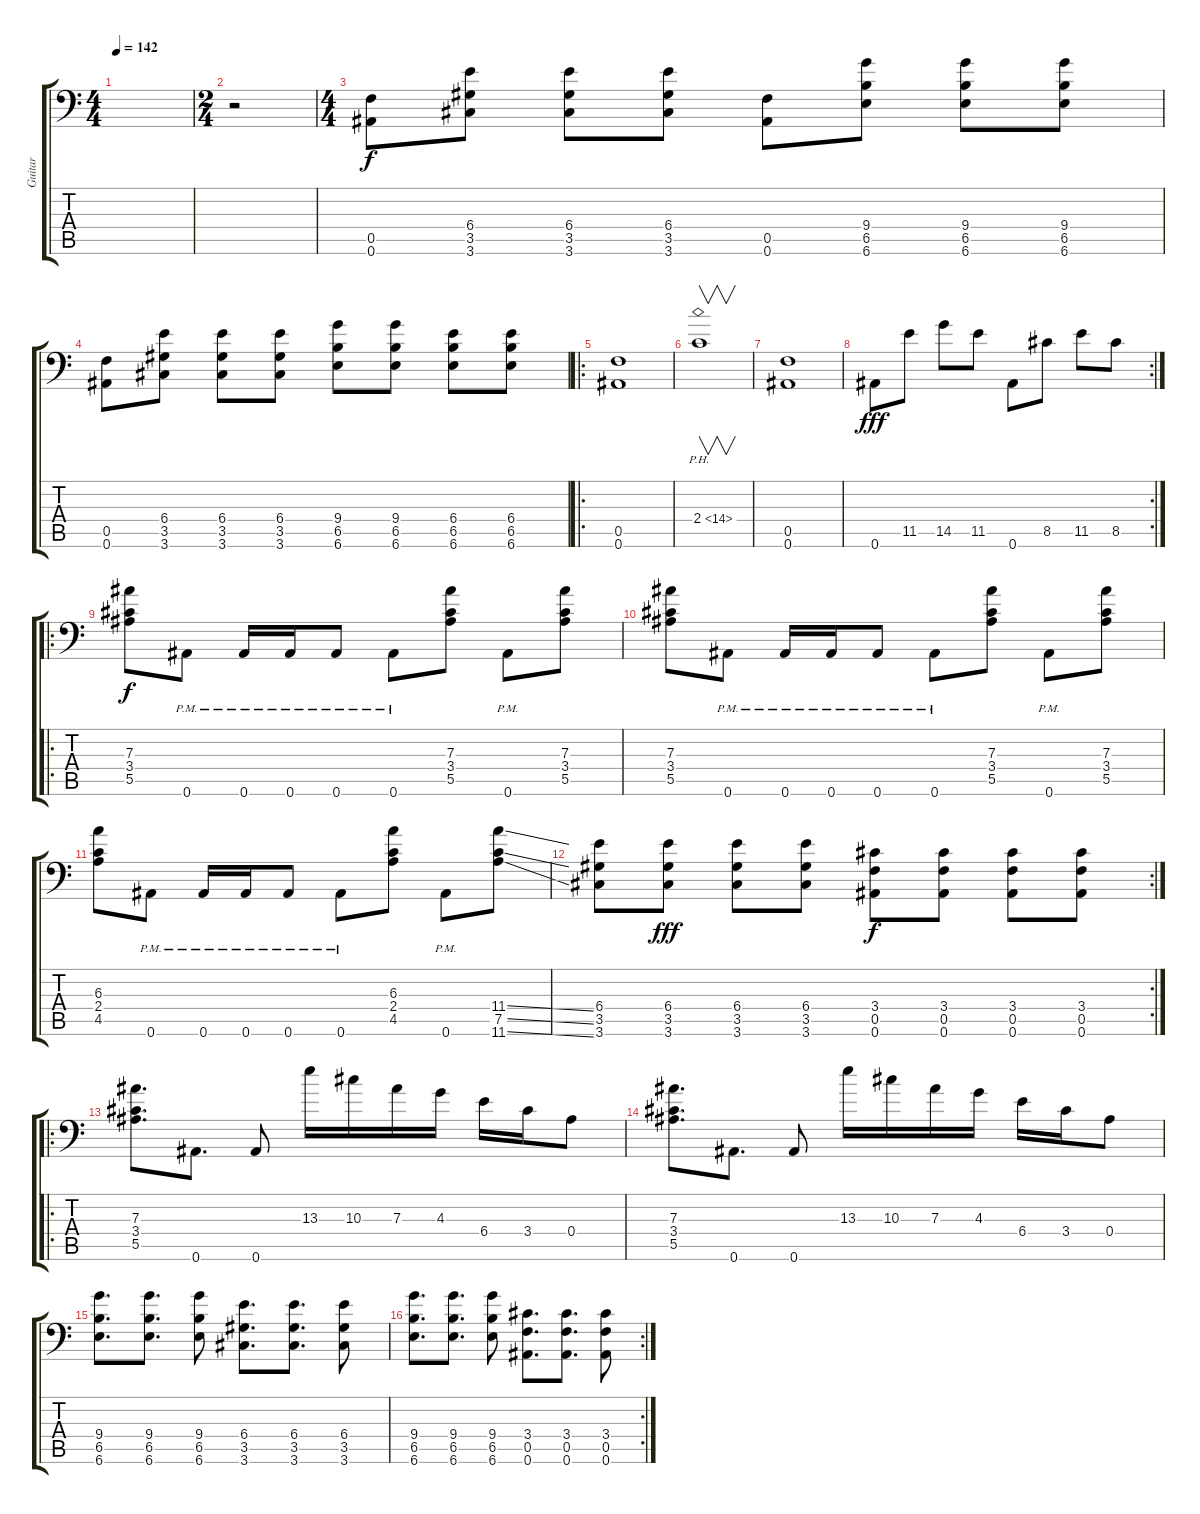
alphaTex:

\track ("Guitar" "Guitar") {instrument distortionguitar}
\staff {score tabs}
\tuning (C4 G3 Eb3 Bb2 F2 Bb1) {hide}
\ts (4 4)
\tempo 142
\clef f4
\ks c
|
\ts (2 4)
r.2 |
\ts (4 4)
(0.5 0.6).8 (6.4 3.5 3.6).8 (6.4 3.5 3.6).8 (6.4 3.5 3.6).8 (0.5 0.6).8 (9.4 6.5 6.6).8 (9.4 6.5 6.6).8 (9.4 6.5 6.6).8 |
(0.5 0.6).8 (6.4 3.5 3.6).8 (6.4 3.5 3.6).8 (6.4 3.5 3.6).8 (9.4 6.5 6.6).8 (9.4 6.5 6.6).8 (6.4 6.5 6.6).8 (6.4 6.5 6.6).8 |
\ro
(0.5 0.6).1 |
2.4{ph 12}.1{v} |
(0.5 0.6).1 |
\rc 2
0.6.8{dy fff} 11.5.8 14.5.8 11.5.8 0.6.8 8.5.8 11.5.8 8.5.8 |
\ro
(7.3 3.4 5.5).8{dy f} 0.6{pm}.8 0.6{pm}.16 0.6{pm}.16 0.6{pm}.8 0.6{pm}.8 (7.3 3.4 5.5).8 0.6{pm}.8 (7.3 3.4 5.5).8 |
(7.3 3.4 5.5).8 0.6{pm}.8 0.6{pm}.16 0.6{pm}.16 0.6{pm}.8 0.6{pm}.8 (7.3 3.4 5.5).8 0.6{pm}.8 (7.3 3.4 5.5).8 |
(6.3 2.4 4.5).8 0.6{pm}.8 0.6{pm}.16 0.6{pm}.16 0.6{pm}.8 0.6{pm}.8 (6.3 2.4 4.5).8 0.6{pm}.8 (11.4{ss} 7.5{ss} 11.6{ss}).8 |
\rc 2
(6.4 3.5 3.6).8 (6.4 3.5 3.6).8{dy fff} (6.4 3.5 3.6).8 (6.4 3.5 3.6).8 (3.4 0.5 0.6).8{dy f} (3.4 0.5 0.6).8 (3.4 0.5 0.6).8 (3.4 0.5 0.6).8 |
\ro
(7.3 3.4 5.5).8{d} 0.6.8{d} 0.6.8 13.3.16 10.3.16 7.3.16 4.3.16 6.4.16 3.4.16 0.4.8 |
(7.3 3.4 5.5).8{d} 0.6.8{d} 0.6.8 13.3.16 10.3.16 7.3.16 4.3.16 6.4.16 3.4.16 0.4.8 |
(9.4 6.5 6.6).8{d} (9.4 6.5 6.6).8{d} (9.4 6.5 6.6).8 (6.4 3.5 3.6).8{d} (6.4 3.5 3.6).8{d} (6.4 3.5 3.6).8 |
\rc 2
(9.4 6.5 6.6).8{d} (9.4 6.5 6.6).8{d} (9.4 6.5 6.6).8 (3.4 0.5 0.6).8{d} (3.4 0.5 0.6).8{d} (3.4 0.5 0.6).8
